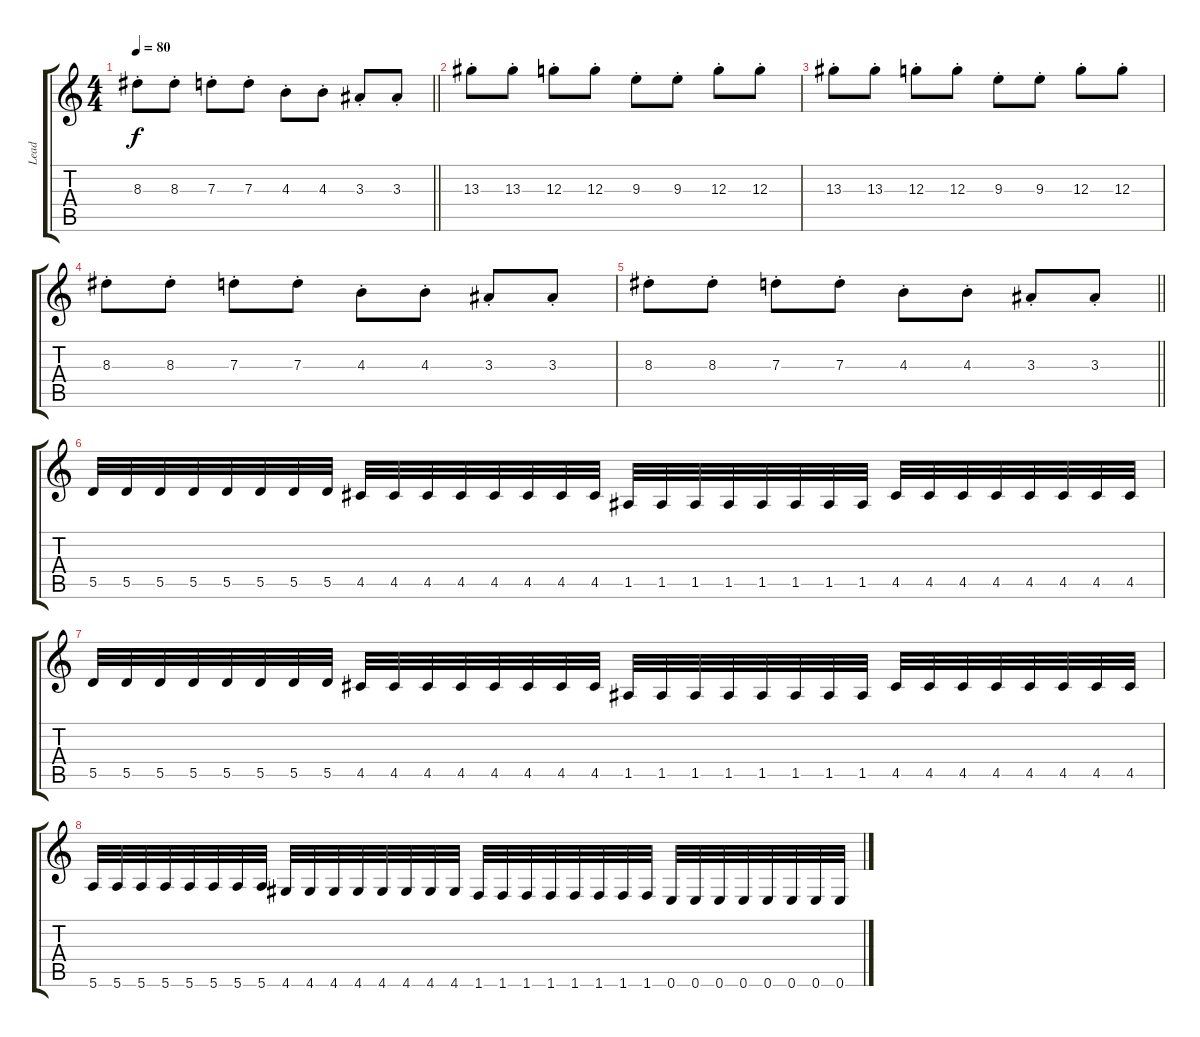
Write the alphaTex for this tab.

\track ("Lead" "Lead") {instrument distortionguitar}
\staff {score tabs}
\tuning (E4 B3 G3 D3 A2 E2) {hide}
\ts (4 4)
\tempo 80
\clef g2
\barLineRight lightlight
\ks c
8.3{st}.8{dy f} 8.3{st}.8 7.3{st}.8 7.3{st}.8 4.3{st}.8 4.3{st}.8 3.3{st}.8 3.3{st}.8 |
13.3{st}.8 13.3{st}.8 12.3{st}.8 12.3{st}.8 9.3{st}.8 9.3{st}.8 12.3{st}.8 12.3{st}.8 |
13.3{st}.8 13.3{st}.8 12.3{st}.8 12.3{st}.8 9.3{st}.8 9.3{st}.8 12.3{st}.8 12.3{st}.8 |
8.3{st}.8 8.3{st}.8 7.3{st}.8 7.3{st}.8 4.3{st}.8 4.3{st}.8 3.3{st}.8 3.3{st}.8 |
\barLineRight lightlight
8.3{st}.8 8.3{st}.8 7.3{st}.8 7.3{st}.8 4.3{st}.8 4.3{st}.8 3.3{st}.8 3.3{st}.8 |
5.5.32 5.5.32 5.5.32 5.5.32 5.5.32 5.5.32 5.5.32 5.5.32 4.5.32 4.5.32 4.5.32 4.5.32 4.5.32 4.5.32 4.5.32 4.5.32 1.5.32 1.5.32 1.5.32 1.5.32 1.5.32 1.5.32 1.5.32 1.5.32 4.5.32 4.5.32 4.5.32 4.5.32 4.5.32 4.5.32 4.5.32 4.5.32 |
5.5.32 5.5.32 5.5.32 5.5.32 5.5.32 5.5.32 5.5.32 5.5.32 4.5.32 4.5.32 4.5.32 4.5.32 4.5.32 4.5.32 4.5.32 4.5.32 1.5.32 1.5.32 1.5.32 1.5.32 1.5.32 1.5.32 1.5.32 1.5.32 4.5.32 4.5.32 4.5.32 4.5.32 4.5.32 4.5.32 4.5.32 4.5.32 |
5.6.32 5.6.32 5.6.32 5.6.32 5.6.32 5.6.32 5.6.32 5.6.32 4.6.32 4.6.32 4.6.32 4.6.32 4.6.32 4.6.32 4.6.32 4.6.32 1.6.32 1.6.32 1.6.32 1.6.32 1.6.32 1.6.32 1.6.32 1.6.32 0.6.32 0.6.32 0.6.32 0.6.32 0.6.32 0.6.32 0.6.32 0.6.32
